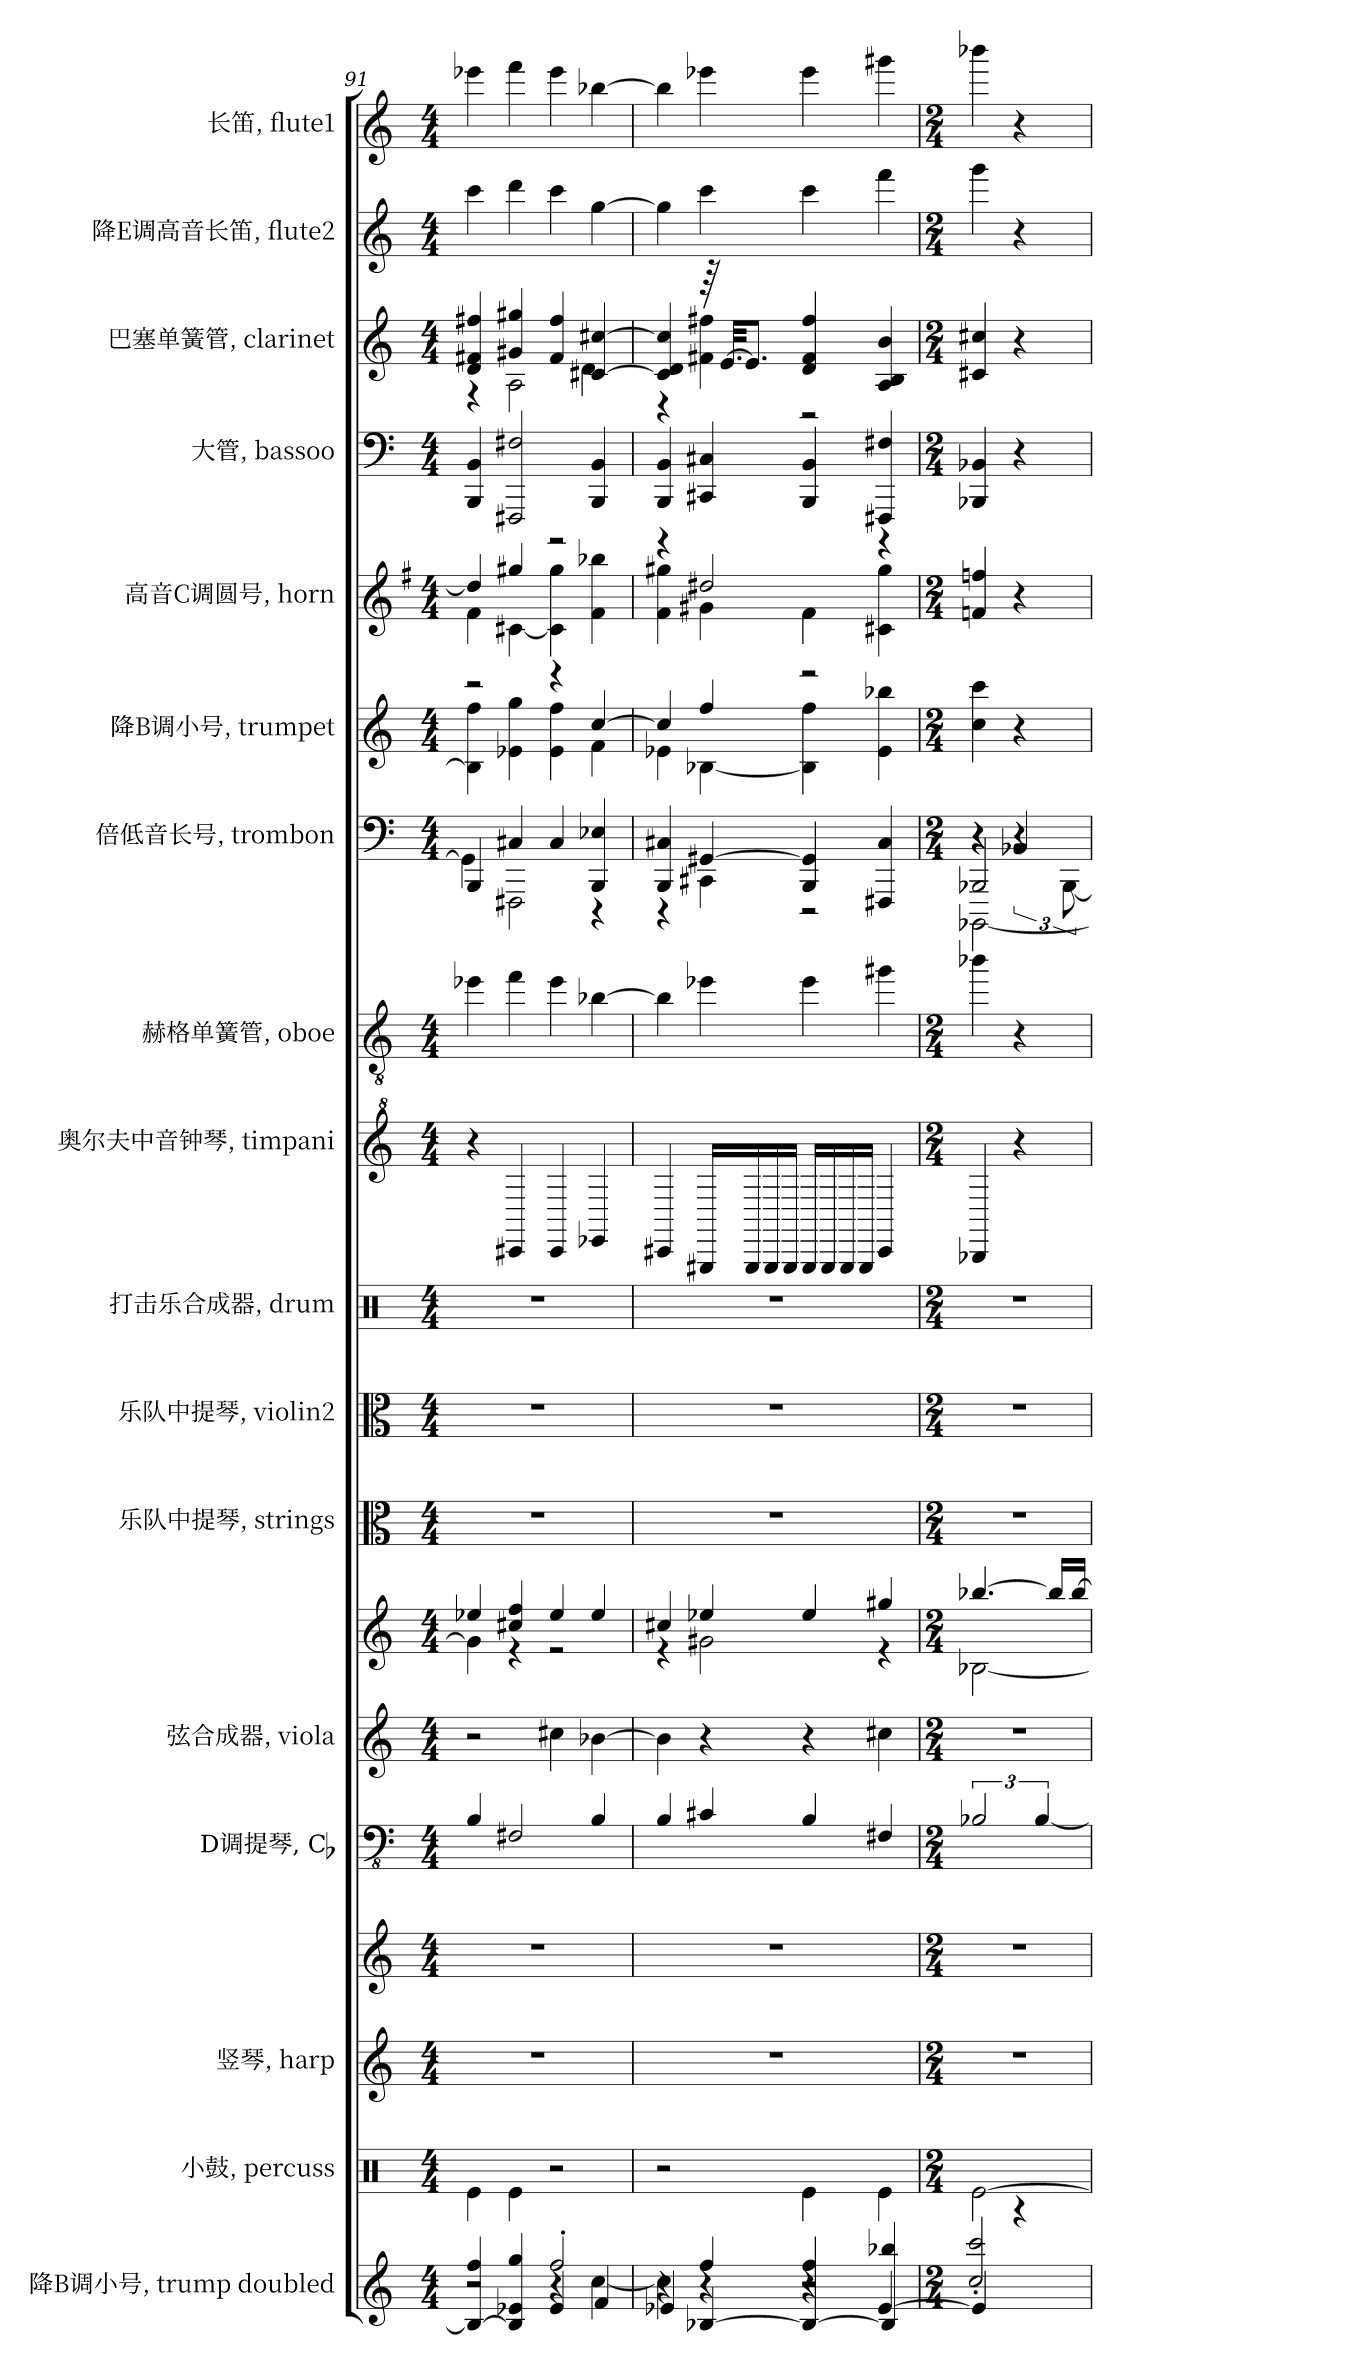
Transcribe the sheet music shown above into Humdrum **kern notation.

**kern	**kern	**kern	**kern	**kern	**kern	**kern	**kern	**kern	**kern	**kern	**kern	**kern	**kern	**kern	**kern	**kern	**kern	**kern
*part17	*part16	*part15	*part15	*part14	*part13	*part13	*part12	*part11	*part10	*part9	*part8	*part7	*part6	*part5	*part4	*part3	*part2	*part1
*staff19	*staff18	*staff17	*staff16	*staff15	*staff14	*staff13	*staff12	*staff11	*staff10	*staff9	*staff8	*staff7	*staff6	*staff5	*staff4	*staff3	*staff2	*staff1
*I"降B调小号, trump doubled	*I"小鼓, percuss	*I"竖琴, harp	*	*I"D调提琴, Cb	*I"弦合成器, viola	*	*I"乐队中提琴, strings	*I"乐队中提琴, violin2	*I"打击乐合成器, drum	*I"奥尔夫中音钟琴, timpani	*I"赫格单簧管, oboe	*I"倍低音长号, trombon	*I"降B调小号, trumpet	*I"高音C调圆号, horn	*I"大管, bassoo	*I"巴塞单簧管, clarinet	*I"降E调高音长笛, flute2	*I"长笛, flute1
*	*	*I'Hrp.	*	*	*	*	*	*	*	*	*	*	*I'B♭ Tpt.	*	*	*	*	*I'Fl.
*clefG2	*clefX	*clefG2	*clefG2	*clefFv4	*clefG2	*clefG2	*clefC3	*clefC3	*clefX	*clefG^2	*clefGv2	*clefF4	*clefG2	*clefG2	*clefF4	*clefG2	*clefG2	*clefG2
*ITrd1c2	*	*	*	*ITrd7c12	*	*	*	*	*	*	*	*	*ITrd1c2	*ITrd4c7	*	*ITrd2c3	*ITrd-2c-3	*
*k[b-e-]	*k[]	*k[]	*k[]	*k[]	*k[]	*k[]	*k[]	*k[]	*k[]	*k[]	*k[]	*k[]	*k[b-e-]	*k[]	*k[]	*k[f#c#g#]	*k[b-e-a-]	*k[]
*M4/4	*M4/4	*M4/4	*M4/4	*M4/4	*M4/4	*M4/4	*M4/4	*M4/4	*M4/4	*M4/4	*M4/4	*M4/4	*M4/4	*M4/4	*M4/4	*M4/4	*M4/4	*M4/4
=91	=91	=91	=91	=91	=91	=91	=91	=91	=91	=91	=91	=91	=91	=91	=91	=91	=91	=91
*^	*	*	*	*	*	*^	*	*	*	*	*	*^	*^	*^	*	*^	*	*
*	*^	*	*	*	*	*	*	*	*	*	*	*	*	*	*	*	*	*	*	*	*	*	*	*
2r	2r	4A-/_ 4ee-/	4Re\	1r	1r	4BBB/	2r	4ee-X/	4g#\]	1r	1r	1r	4r	4ee-X\	4BBB/	4GG#\]	2r	4A-\] 4ee-\	4g#/]	4B\	4BBB/ 4BB/	4B/ 4d#X/ 4dd#X/	4r	4eee-\	4eee-X\
.	.	4A-/] 4d-X/ 4ff/	4Re\	.	.	2FFF#X/	.	4cc#X/ 4ff/	4r	.	.	.	4C#X/	4ff\	4C#X/	2FFF#X\	.	4d-X\ 4ff\	4cc#X/	[4F#X\	2FFF#X/ 2F#X/	4e#X/ 4ee#X/	2F#\	4fff\	4fff\
2ee-'/	4r	4d-/	2r	.	.	.	4cc#X\	4ee-/	2r	.	.	.	4C#/	4ee-\	4C#/	.	4r	4d-\ 4ee-\	2r	4F#\] 4cc#\	.	4d#/ 4dd#/	.	4eee-\	4eee-\
.	[4b-\	4e-/	.	.	.	4BBB/	[4b-X\	4ee-/	.	.	.	.	4E-X/	[4b-X\	4BBB/ 4E-X/	4r	[4b-/	4e-\	.	4B\ 4ee-X\	4BBB/ 4BB/	[4A#X/ [4a#X/	4B\	[4bb-\	[4bb-X\
=92	=92	=92	=92	=92	=92	=92	=92	=92	=92	=92	=92	=92	=92	=92	=92	=92	=92	=92	=92	=92	=92	=92	=92	=92	=92
4r	4b-\]	4d-X/	2r	1r	1r	4BBB/	4b-\]	4cc#X/	4r	1r	1r	1r	4C#X/	4b-\]	4BBB/ 4C#X/	4r	4b-/]	4d-X\	4r	4B\ 4cc#X\	4BBB/ 4BB/	4A#/] 4B/ 4a#/]	4r	4bb-\]	4bb-\]
4ee-/	4r	[4A-X/	.	.	.	4CC#X/	4r	4ee-X/	2g#X\	.	.	.	16GG#X/LL	4ee-X\	[4GG#X/	4CC#X\	4ee-/	[4A-X\	2g#X/	4c#X\	4CC#X/ 4C#X/	64r	4d#X\ 4dd#X\	4eee-\	4eee-X\
.	.	.	.	.	.	.	.	.	.	.	.	.	.	.	.	.	.	.	.	.	.	[32.c#/KKL	.	.	.
.	.	.	.	.	.	.	.	.	.	.	.	.	16GG#/	.	.	.	.	.	.	.	.	8.c#/J]	.	.	.
.	.	.	.	.	.	.	.	.	.	.	.	.	16GG#/	.	.	.	.	.	.	.	.	.	.	.	.
.	.	.	.	.	.	.	.	.	.	.	.	.	16GG#/JJ	.	.	.	.	.	.	.	.	.	.	.	.
4r	2r	4A-/_ 4ee-/	4Re\	.	.	4BBB/	4r	4ee-/	.	.	.	.	16GG#/LL	4ee-\	4BBB/ 4GG#/]	2r	2r	4A-\] 4ee-\	.	4B\	4BBB/ 4BB/	4B/ 4d#/ 4dd#/	2r	4eee-\	4eee-\
.	.	.	.	.	.	.	.	.	.	.	.	.	16GG#/	.	.	.	.	.	.	.	.	.	.	.	.
.	.	.	.	.	.	.	.	.	.	.	.	.	16GG#/	.	.	.	.	.	.	.	.	.	.	.	.
.	.	.	.	.	.	.	.	.	.	.	.	.	16GG#/JJ	.	.	.	.	.	.	.	.	.	.	.	.
[4d-/	.	4A-/] 4aa-X/	4Re\	.	.	4FFF#X/	4cc#X\	4gg#X/	4r	.	.	.	4C#/	4gg#X\	4FFF#X/ 4C#/	.	.	4d-\ 4aa-X\	4r	4F#X\ 4cc#\	4FFF#X/ 4F#X/	4F#/ 4G#/ 4g#/	.	4aaa-\	4ggg#X\
*	*	*	*	*	*	*	*	*	*	*	*	*	*	*	*v	*v	*	*	*v	*v	*	*v	*v	*	*
*v	*v	*v	*	*	*	*	*	*	*	*	*	*	*	*	*	*v	*v	*	*	*	*	*
!!LO:PB:g=z
=93	=93	=93	=93	=93	=93	=93	=93	=93	=93	=93	=93	=93	=93	=93	=93	=93	=93	=93	=93
*M2/4	*M2/4	*M2/4	*M2/4	*M2/4	*M2/4	*M2/4	*	*M2/4	*M2/4	*M2/4	*M2/4	*M2/4	*M2/4	*M2/4	*M2/4	*M2/4	*M2/4	*M2/4	*M2/4
*^	*	*	*	*	*	*	*	*	*	*	*	*	*^	*	*	*	*	*	*
*	*	*	*	*	*	*	*	*	*	*	*	*	*	*	*^	*	*	*	*	*	*
*	*	*	*	*	*	*	*	*	*	*	*	*	*	*	*	*^	*	*	*	*	*	*
4d-/]	2b-/' 2bb-/'	[2Re\	2r	2r	3BBB-X/	2r	[4.bb-X/	[2B-X\	2r	2r	2r	4BB-X/	4bb-X\	4r	4r	2BBB-X/	[2BBBB-X\	4b-\ 4bb-\	4B-X/ 4b-X/	4BBB-X/ 4BB-X/	4A#X/ 4a#X/	4bbb-\	4bbb-X\
4r	.	.	.	.	.	.	.	.	.	.	.	4r	4r	4BB-X/	6r	.	.	4r	4r	4r	4r	4r	4r
.	.	.	.	.	[6BBB-/	.	.	.	.	.	.	.	.	.	.	.	.	.	.	.	.	.	.
.	.	.	.	.	.	.	16bb-/LL]	.	.	.	.	.	.	.	.	.	.	.	.	.	.	.	.
.	.	.	.	.	.	.	.	.	.	.	.	.	.	.	[12BBB-\	.	.	.	.	.	.	.	.
.	.	.	.	.	.	.	[16bb-/JJ	.	.	.	.	.	.	.	.	.	.	.	.	.	.	.	.
*v	*v	*	*	*	*	*	*v	*v	*	*	*	*	*	*v	*v	*v	*v	*	*	*	*	*	*
=	=	=	=	=	=	=	=	=	=	=	=	=	=	=	=	=	=	=
*-	*-	*-	*-	*-	*-	*-	*-	*-	*-	*-	*-	*-	*-	*-	*-	*-	*-	*-
